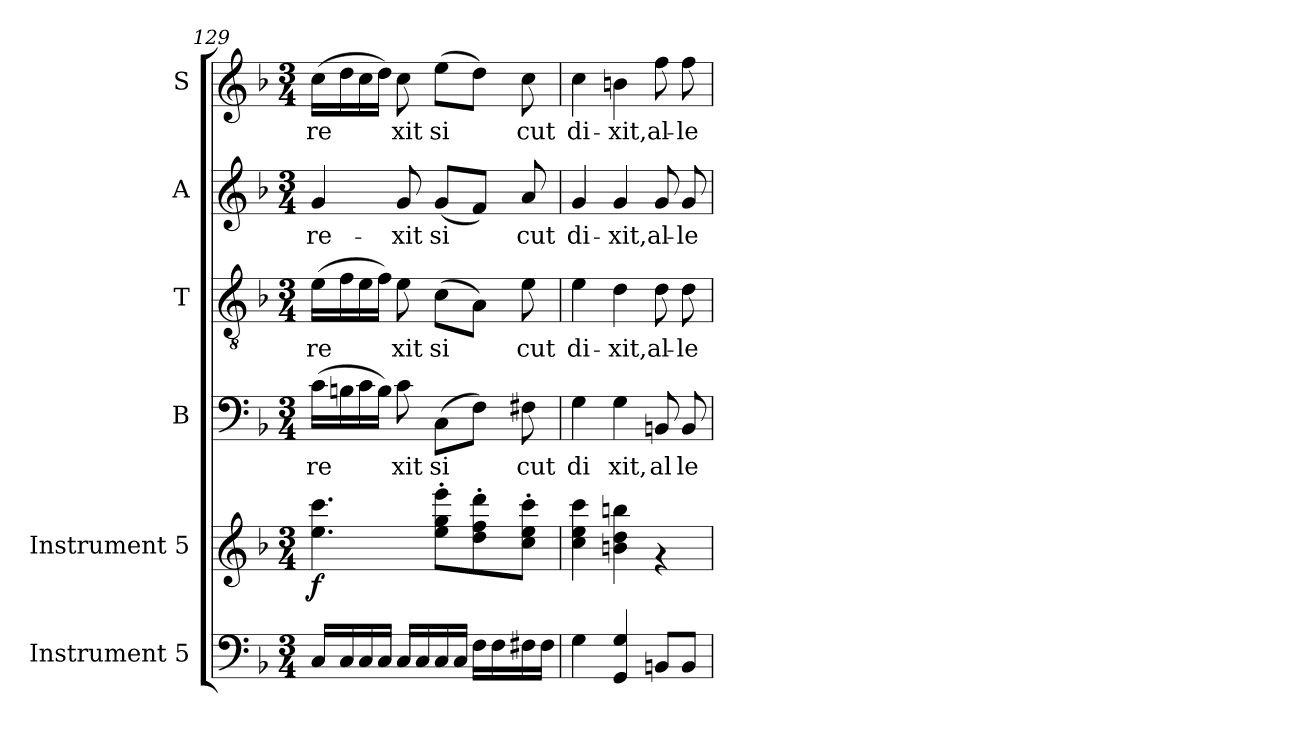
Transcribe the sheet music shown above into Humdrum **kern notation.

**kern	**kern	**dynam	**kern	**text	**kern	**text	**kern	**text	**kern	**text
*part6	*part5	*part5	*part4	*part4	*part3	*part3	*part2	*part2	*part1	*part1
*staff6	*staff5	*staff5	*staff4	*staff4	*staff3	*staff3	*staff2	*staff2	*staff1	*staff1
*I"Instrument 5	*I"Instrument 5	*	*I"B	*	*I"T	*	*I"A	*	*I"S	*
*	*	*	*I'B	*	*I'T	*	*I'A	*	*I'S	*
*clefF4	*clefG2	*	*clefF4	*	*clefGv2	*	*clefG2	*	*clefG2	*
*k[b-]	*k[b-]	*	*k[b-]	*	*k[b-]	*	*k[b-]	*	*k[b-]	*
*F:	*F:	*	*F:	*	*F:	*	*F:	*	*F:	*
*M3/4	*M3/4	*	*M3/4	*	*M3/4	*	*M3/4	*	*M3/4	*
=129	=129	=129	=129	=129	=129	=129	=129	=129	=129	=129
!	!	!LO:DY:b	!	!LO:LY:b:cj	!	!LO:LY:b:cj	!	!LO:LY:b:cj	!	!LO:LY:b:cj
16C/L	4.ee\ 4.ccc\	f	(>16c\L	re	(>16e\L	-re-	4g/	-re-	(>16cc\L	-re-
!	!	!	!	!LO:LY:b:cj	!	!LO:LY:b:cj	!	!	!	!LO:LY:b:cj
16C/	.	.	16Bn\	.	16f\	--	.	.	16dd\	--
!	!	!	!	!LO:LY:b:cj	!	!LO:LY:b:cj	!	!	!	!LO:LY:b:cj
16C/	.	.	16c\	.	16e\	--	.	.	16cc\	--
!	!	!	!	!LO:LY:b:cj	!	!LO:LY:b:cj	!	!	!	!LO:LY:b:cj
16C/J	.	.	16B\J)	.	16f\J)	--	.	.	16dd\J)	--
!	!	!	!	!LO:LY:b:cj	!	!LO:LY:b:cj	!	!LO:LY:b:cj	!	!LO:LY:b:cj
16C/L	.	.	8c\	xit	8e\	-xit	8g/	-xit	8cc\	-xit
16C/	.	.	.	.	.	.	.	.	.	.
!	!	!	!	!LO:LY:b:cj	!	!LO:LY:b:cj	!	!LO:LY:b:cj	!	!LO:LY:b:cj
16C/	8gg\'> 8ee\'> 8eee\'>L	.	(>8C\L	si	(>8c\L	si-	(<8g/L	si-	(>8ee\L	si-
16C/J	.	.	.	.	.	.	.	.	.	.
!	!	!	!	!LO:LY:b:cj	!	!LO:LY:b:cj	!	!LO:LY:b:cj	!	!LO:LY:b:cj
16F\L	8ddd\'> 8dd\'> 8ff\'>	.	8F\J)	.	8A\J)	--	8f/J)	--	8dd\J)	--
16F\	.	.	.	.	.	.	.	.	.	.
!	!	!	!	!LO:LY:b:cj	!	!LO:LY:b:cj	!	!LO:LY:b:cj	!	!LO:LY:b:cj
16F#X\	8ccc\'> 8ee\'> 8cc\'>J	.	8F#X\	cut	8e\	-cut	8a/	-cut	8cc\	-cut
16F#\J	.	.	.	.	.	.	.	.	.	.
=130	=130	=130	=130	=130	=130	=130	=130	=130	=130	=130
!	!	!	!	!LO:LY:b:cj	!	!LO:LY:b:cj	!	!LO:LY:b:cj	!	!LO:LY:b:cj
4G\	4ee\ 4cc\ 4ccc\	.	4G\	di	4e\	di-	4g/	di-	4cc\	di-
!	!	!	!	!LO:LY:b:cj	!	!LO:LY:b:cj	!	!LO:LY:b:cj	!	!LO:LY:b:cj
4G/ 4GG/	4dd\ 4bn\ 4bbn\	.	4G\	xit,	4d\	-xit,	4g/	-xit,	4bn\	-xit,
!	!	!	!	!LO:LY:b:cj	!	!LO:LY:b:cj	!	!LO:LY:b:cj	!	!LO:LY:b:cj
8BBn/L	4rf	.	8BBn/	al	8d\	al-	8g/	al-	8ff\	al-
!	!	!	!	!LO:LY:b:cj	!	!LO:LY:b:cj	!	!LO:LY:b:cj	!	!LO:LY:b:cj
8BB/J	.	.	8BB/	le	8d\	-le-	8g/	-le-	8ff\	-le-
=	=	=	=	=	=	=	=	=	=	=
*-	*-	*-	*-	*-	*-	*-	*-	*-	*-	*-
